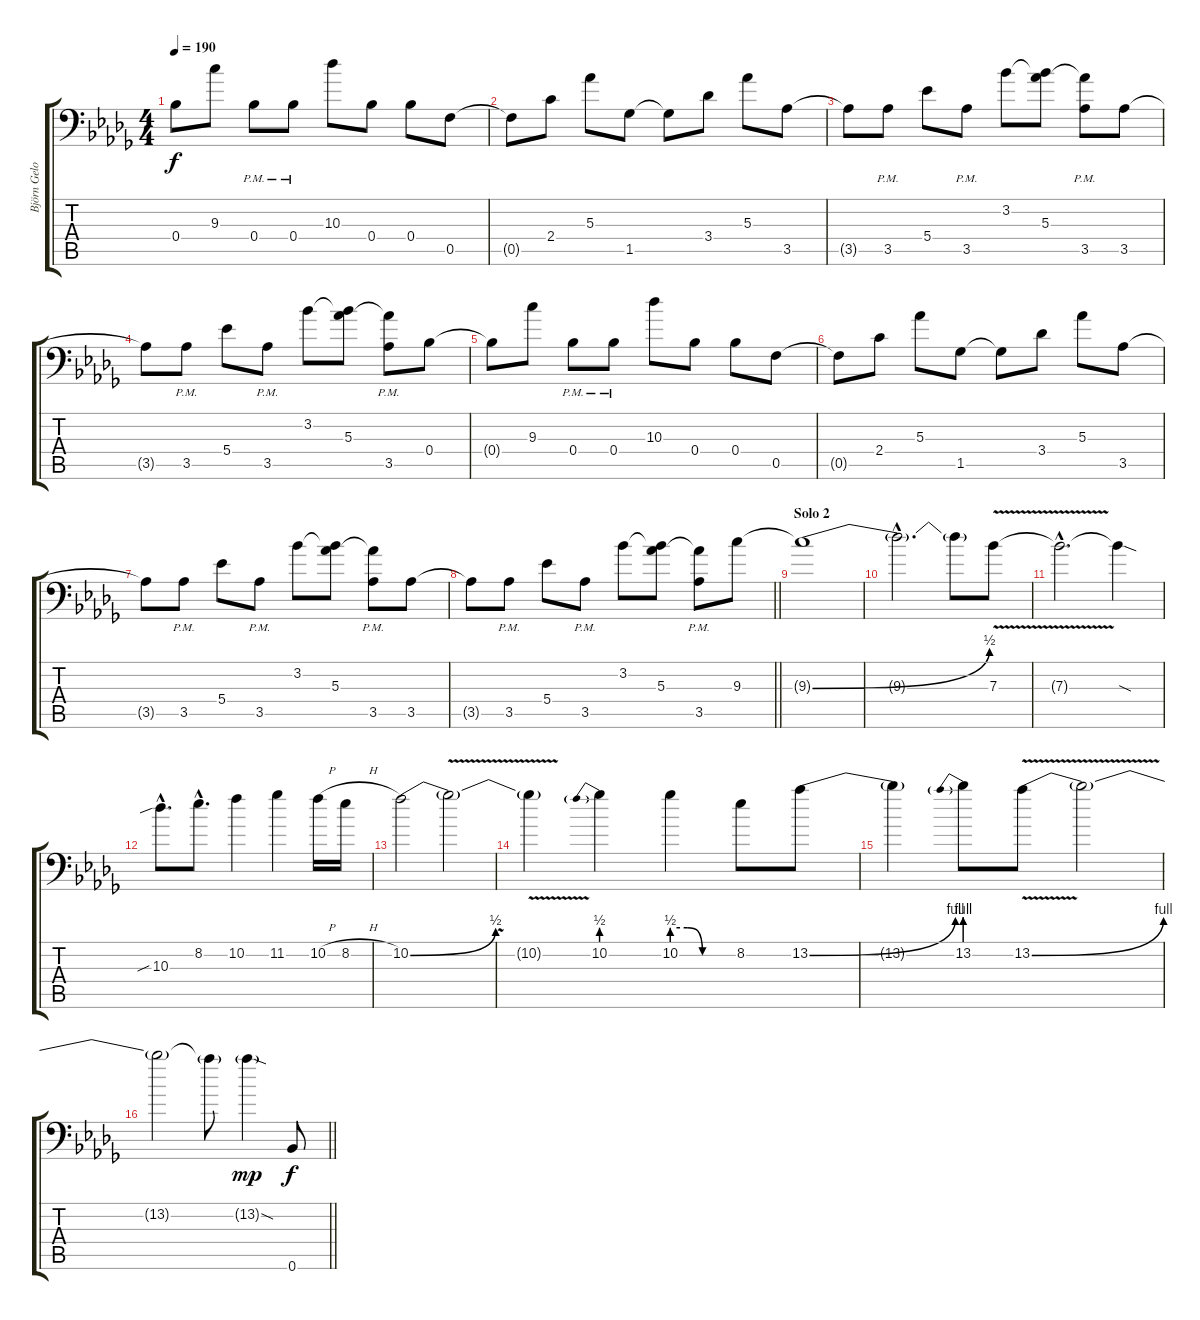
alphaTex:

\track ("Björn Gelotte" "Björn Gelo") {instrument distortionguitar}
\staff {score tabs}
\tuning (C4 G3 Eb3 Bb2 F2 Bb1) {hide}
\ts (4 4)
\tempo 190
\clef f4
\ks db
0.4{t}.8{dy f} 9.3.8 0.4{pm}.8 0.4{pm}.8 10.3.8 0.4.8 0.4.8 0.5.8 |
0.5{t}.8 2.4.8 5.3.8 1.5.8 1.5{t}.8 3.4.8 5.3.8 3.5.8 |
3.5{t}.8 3.5{pm}.8 5.4.8 3.5{pm}.8 3.2.8 (3.2{t} 5.3).8 (5.3{t} 3.5{pm}).8 3.5.8 |
3.5{t}.8 3.5{pm}.8 5.4.8 3.5{pm}.8 3.2.8 (3.2{t} 5.3).8 (5.3{t} 3.5{pm}).8 0.4.8 |
0.4{t}.8 9.3.8 0.4{pm}.8 0.4{pm}.8 10.3.8 0.4.8 0.4.8 0.5.8 |
0.5{t}.8 2.4.8 5.3.8 1.5.8 1.5{t}.8 3.4.8 5.3.8 3.5.8 |
3.5{t}.8 3.5{pm}.8 5.4.8 3.5{pm}.8 3.2.8 (3.2{t} 5.3).8 (5.3{t} 3.5{pm}).8 3.5.8 |
\barLineRight lightlight
3.5{t}.8 3.5{pm}.8 5.4.8 3.5{pm}.8 3.2.8 (3.2{t} 5.3).8 (5.3{t} 3.5{pm}).8 9.3.8 |
\section ("" "Solo 2")
9.3{be (bend 0 0 60 2) t}.1 |
9.3{hac t}.2{d} 9.3{t}.8 7.3{v}.8 |
7.3{hac t}.2{d} 7.3{sod t}.4 |
10.3{sib hac}.8{d} 8.2{hac}.8{d} 10.2.4 11.2.4 10.2{h}.16 8.2{h}.16 |
10.2{be (bend 0 0 60 2)}.2 10.2{v t}.2 |
10.2{t}.4 10.2{be (prebend 0 2 60 2)}.4 10.2{be (custom 0 2 15 2 30 0 60 0)}.4 8.2.8 13.2{be (bend 0 0 60 4)}.8 |
13.2{t}.4 13.2{be (prebend 0 4 60 4)}.8 13.2{be (bend 0 0 60 4) v}.8 13.2{t}.2 |
\barLineRight lightlight
13.2{t}.2 13.2{t}.8 13.2{sod g}.4{dy mp} 0.6.8{dy f}
